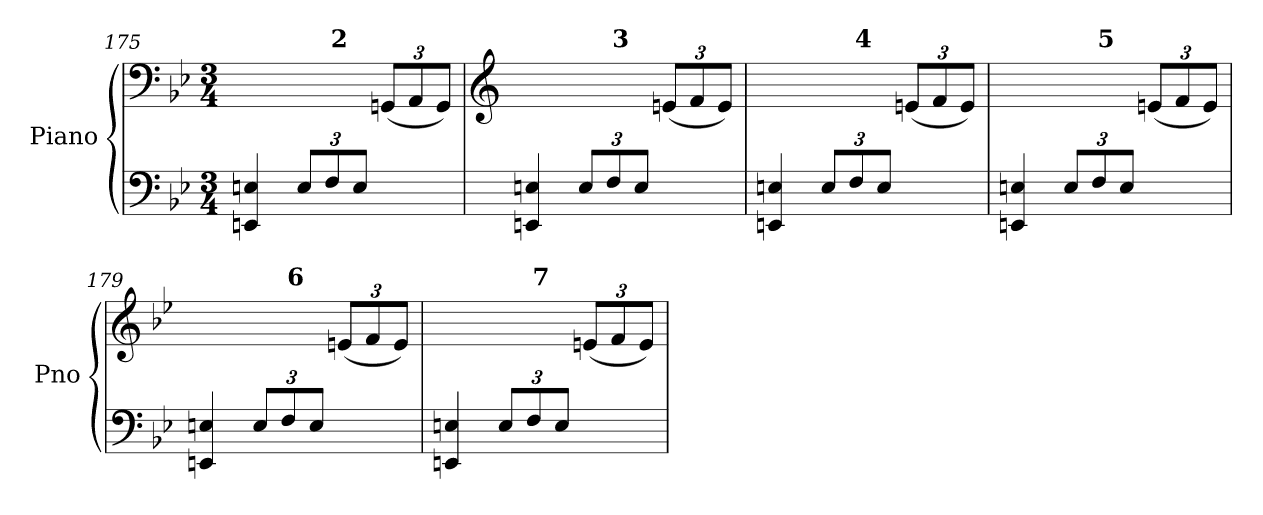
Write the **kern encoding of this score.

**kern	**kern
*part1	*part1
*staff2	*staff1
*I"Piano	*
*I'Pno	*
*clefF4	*clefF4
*k[b-e-]	*k[b-e-]
*B-:	*B-:
*M3/4	*M3/4
!!LO:REH:place=s1:a:B:enc=none:fs=7.7:t=2:qo=1.5
=175	=175
4EEn/ 4En/	4ryy
12E/L	4ryy
12F/	.
12E/J	.
4ryy	(<12GGn/L
.	12AA/
.	12GG/J)
!!LO:LB:g=z
!!LO:REH:place=s1:a:B:enc=none:fs=7.7:t=3:qo=1.5
=176	=176
*	*clefG2
4EEn/ 4En/	4ryy
12E/L	4ryy
12F/	.
12E/J	.
4ryy	(<12en/L
.	12f/
.	12e/J)
!!LO:REH:place=s1:a:B:enc=none:fs=7.7:t=4:qo=1.5
=177	=177
4EEn/ 4En/	4ryy
12E/L	4ryy
12F/	.
12E/J	.
4ryy	(<12en/L
.	12f/
.	12e/J)
!!LO:REH:place=s1:a:B:enc=none:fs=7.7:t=5:qo=1.5
=178	=178
4EEn/ 4En/	4ryy
12E/L	4ryy
12F/	.
12E/J	.
4ryy	(<12en/L
.	12f/
.	12e/J)
!!LO:REH:place=s1:a:B:enc=none:fs=7.7:t=6:qo=1.5
=179	=179
4EEn/ 4En/	4ryy
12E/L	4ryy
12F/	.
12E/J	.
4ryy	(<12en/L
.	12f/
.	12e/J)
!!LO:REH:place=s1:a:B:enc=none:fs=7.7:t=7:qo=1.5
=180	=180
4EEn/ 4En/	4ryy
12E/L	4ryy
12F/	.
12E/J	.
4ryy	(<12en/L
.	12f/
.	12e/J)
=	=
*-	*-
